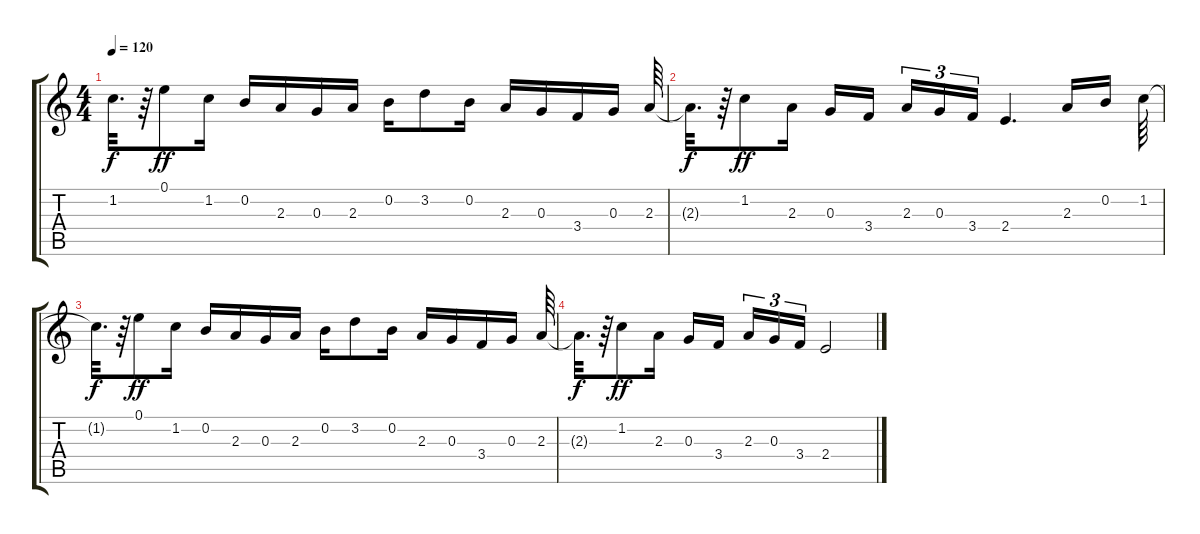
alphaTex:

\track "" {instrument acousticguitarnylon}
\staff {score tabs}
\tuning (E4 B3 G3 D3 A2 E2) {hide}
\ts (4 4)
\tempo 120
\clef g2
\ks c
1.2{t}.32{d dy f} r.64 0.1.8{dy ff} 1.2.16 0.2.16 2.3.16 0.3.16 2.3.16 0.2.16 3.2.8 0.2.16 2.3.16 0.3.16 3.4.16 0.3.16 2.3.64 |
2.3{t}.32{d dy f} r.64 1.2.8{dy ff} 2.3.16 0.3.16 3.4.16{beam splitsecondary} 2.3.16{tu (3 2)} 0.3.16{tu (3 2)} 3.4.16{tu (3 2)} 2.4.4{d} 2.3.16 0.2.16 1.2.64 |
1.2{t}.32{d dy f} r.64 0.1.8{dy ff} 1.2.16 0.2.16 2.3.16 0.3.16 2.3.16 0.2.16 3.2.8 0.2.16 2.3.16 0.3.16 3.4.16 0.3.16 2.3.64 |
2.3{t}.32{d dy f} r.64 1.2.8{dy ff} 2.3.16 0.3.16 3.4.16{beam splitsecondary} 2.3.16{tu (3 2)} 0.3.16{tu (3 2)} 3.4.16{tu (3 2)} 2.4.2
